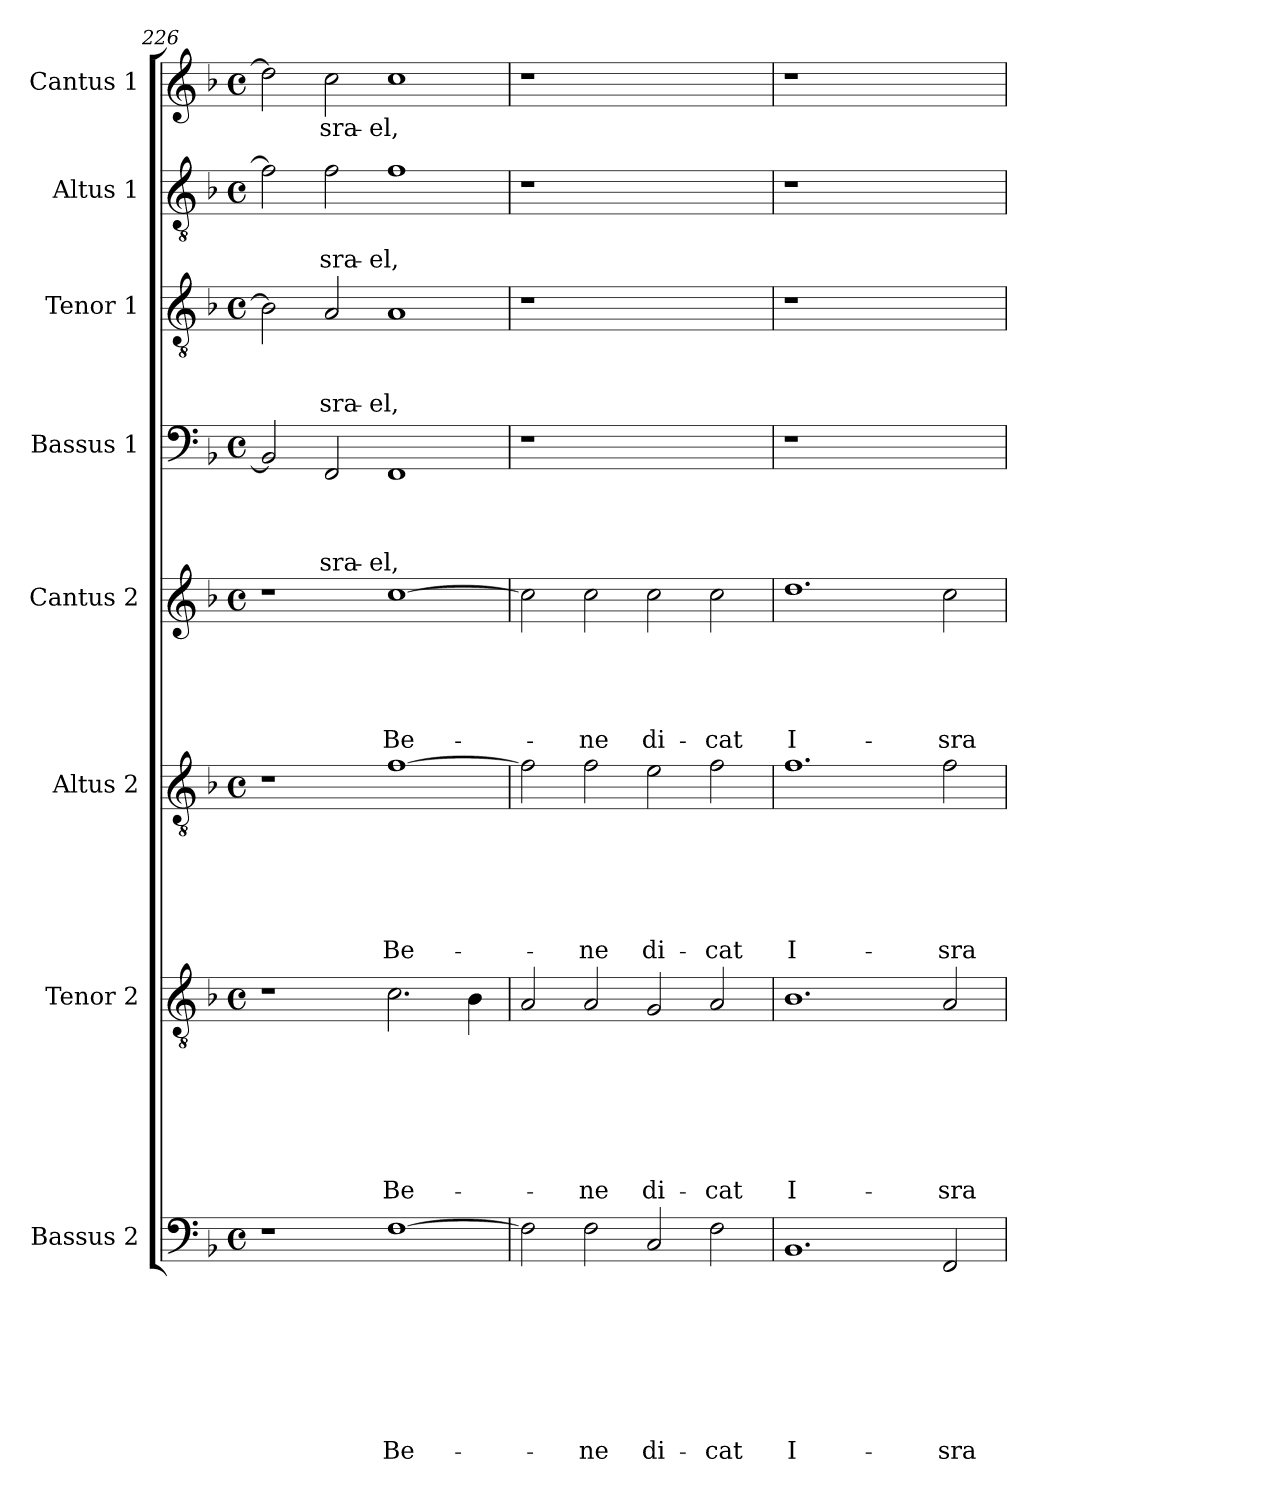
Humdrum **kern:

**kern	**text	**text	**text	**text	**text	**text	**text	**text	**kern	**text	**text	**text	**text	**text	**text	**text	**kern	**text	**text	**text	**text	**text	**text	**kern	**text	**text	**text	**text	**text	**kern	**text	**text	**text	**text	**kern	**text	**text	**text	**kern	**text	**text	**kern	**text
*part8	*part8	*part8	*part8	*part8	*part8	*part8	*part8	*part8	*part7	*part7	*part7	*part7	*part7	*part7	*part7	*part7	*part6	*part6	*part6	*part6	*part6	*part6	*part6	*part5	*part5	*part5	*part5	*part5	*part5	*part4	*part4	*part4	*part4	*part4	*part3	*part3	*part3	*part3	*part2	*part2	*part2	*part1	*part1
*staff8	*staff8	*staff8	*staff8	*staff8	*staff8	*staff8	*staff8	*staff8	*staff7	*staff7	*staff7	*staff7	*staff7	*staff7	*staff7	*staff7	*staff6	*staff6	*staff6	*staff6	*staff6	*staff6	*staff6	*staff5	*staff5	*staff5	*staff5	*staff5	*staff5	*staff4	*staff4	*staff4	*staff4	*staff4	*staff3	*staff3	*staff3	*staff3	*staff2	*staff2	*staff2	*staff1	*staff1
*I"Bassus 2	*	*	*	*	*	*	*	*	*I"Tenor 2	*	*	*	*	*	*	*	*I"Altus 2	*	*	*	*	*	*	*I"Cantus 2	*	*	*	*	*	*I"Bassus 1	*	*	*	*	*I"Tenor 1	*	*	*	*I"Altus 1	*	*	*I"Cantus 1	*
*I'B2	*	*	*	*	*	*	*	*	*I'T2	*	*	*	*	*	*	*	*I'A2	*	*	*	*	*	*	*I'C2	*	*	*	*	*	*I'B1	*	*	*	*	*I'T1	*	*	*	*I'A1	*	*	*I'C1	*
*clefF4	*	*	*	*	*	*	*	*	*clefGv2	*	*	*	*	*	*	*	*clefGv2	*	*	*	*	*	*	*clefG2	*	*	*	*	*	*clefF4	*	*	*	*	*clefGv2	*	*	*	*clefGv2	*	*	*clefG2	*
*k[b-]	*	*	*	*	*	*	*	*	*k[b-]	*	*	*	*	*	*	*	*k[b-]	*	*	*	*	*	*	*k[b-]	*	*	*	*	*	*k[b-]	*	*	*	*	*k[b-]	*	*	*	*k[b-]	*	*	*k[b-]	*
*d:	*	*	*	*	*	*	*	*	*d:	*	*	*	*	*	*	*	*d:	*	*	*	*	*	*	*d:	*	*	*	*	*	*d:	*	*	*	*	*d:	*	*	*	*d:	*	*	*d:	*
*M4/4	*	*	*	*	*	*	*	*	*M4/4	*	*	*	*	*	*	*	*M4/4	*	*	*	*	*	*	*M4/4	*	*	*	*	*	*M4/4	*	*	*	*	*M4/4	*	*	*	*M4/4	*	*	*M4/4	*
*met(c)	*	*	*	*	*	*	*	*	*met(c)	*	*	*	*	*	*	*	*met(c)	*	*	*	*	*	*	*met(c)	*	*	*	*	*	*met(c)	*	*	*	*	*met(c)	*	*	*	*met(c)	*	*	*met(c)	*
=226	=226	=226	=226	=226	=226	=226	=226	=226	=226	=226	=226	=226	=226	=226	=226	=226	=226	=226	=226	=226	=226	=226	=226	=226	=226	=226	=226	=226	=226	=226	=226	=226	=226	=226	=226	=226	=226	=226	=226	=226	=226	=226	=226
1r	.	.	.	.	.	.	.	.	1r	.	.	.	.	.	.	.	1r	.	.	.	.	.	.	1r	.	.	.	.	.	2BB-/]	.	.	.	.	2B-\]	.	.	.	2f\]	.	.	2dd\]	.
.	.	.	.	.	.	.	.	.	.	.	.	.	.	.	.	.	.	.	.	.	.	.	.	.	.	.	.	.	.	2FF/	.	.	.	-sra-	2A/	.	.	-sra-	2f\	.	-sra-	2cc\	-sra-
[1F	.	.	.	.	.	.	.	Be-	2.c\	.	.	.	.	.	.	Be-	[1f	.	.	.	.	.	Be-	[1cc	.	.	.	.	Be-	1FF	.	.	.	-el,	1A	.	.	-el,	1f	.	-el,	1cc	-el,
.	.	.	.	.	.	.	.	.	4B-\	.	.	.	.	.	.	.	.	.	.	.	.	.	.	.	.	.	.	.	.	.	.	.	.	.	.	.	.	.	.	.	.	.	.
=227	=227	=227	=227	=227	=227	=227	=227	=227	=227	=227	=227	=227	=227	=227	=227	=227	=227	=227	=227	=227	=227	=227	=227	=227	=227	=227	=227	=227	=227	=227	=227	=227	=227	=227	=227	=227	=227	=227	=227	=227	=227	=227	=227
2F\]	.	.	.	.	.	.	.	.	2A/	.	.	.	.	.	.	.	2f\]	.	.	.	.	.	.	2cc\]	.	.	.	.	.	1r	.	.	.	.	1r	.	.	.	1r	.	.	1r	.
2F\	.	.	.	.	.	.	.	-ne	2A/	.	.	.	.	.	.	-ne	2f\	.	.	.	.	.	-ne	2cc\	.	.	.	.	-ne	.	.	.	.	.	.	.	.	.	.	.	.	.	.
2C/	.	.	.	.	.	.	.	di-	2G/	.	.	.	.	.	.	di-	2e\	.	.	.	.	.	di-	2cc\	.	.	.	.	di-	1ryy	.	.	.	.	1ryy	.	.	.	1ryy	.	.	1ryy	.
2F\	.	.	.	.	.	.	.	-cat	2A/	.	.	.	.	.	.	-cat	2f\	.	.	.	.	.	-cat	2cc\	.	.	.	.	-cat	.	.	.	.	.	.	.	.	.	.	.	.	.	.
=228	=228	=228	=228	=228	=228	=228	=228	=228	=228	=228	=228	=228	=228	=228	=228	=228	=228	=228	=228	=228	=228	=228	=228	=228	=228	=228	=228	=228	=228	=228	=228	=228	=228	=228	=228	=228	=228	=228	=228	=228	=228	=228	=228
1.BB-	.	.	.	.	.	.	.	I-	1.B-	.	.	.	.	.	.	I-	1.f	.	.	.	.	.	I-	1.dd	.	.	.	.	I-	1r	.	.	.	.	1r	.	.	.	1r	.	.	1r	.
.	.	.	.	.	.	.	.	.	.	.	.	.	.	.	.	.	.	.	.	.	.	.	.	.	.	.	.	.	.	1ryy	.	.	.	.	1ryy	.	.	.	1ryy	.	.	1ryy	.
2FF/	.	.	.	.	.	.	.	-sra-	2A/	.	.	.	.	.	.	-sra-	2f\	.	.	.	.	.	-sra-	2cc\	.	.	.	.	-sra-	.	.	.	.	.	.	.	.	.	.	.	.	.	.
=	=	=	=	=	=	=	=	=	=	=	=	=	=	=	=	=	=	=	=	=	=	=	=	=	=	=	=	=	=	=	=	=	=	=	=	=	=	=	=	=	=	=	=
*-	*-	*-	*-	*-	*-	*-	*-	*-	*-	*-	*-	*-	*-	*-	*-	*-	*-	*-	*-	*-	*-	*-	*-	*-	*-	*-	*-	*-	*-	*-	*-	*-	*-	*-	*-	*-	*-	*-	*-	*-	*-	*-	*-
